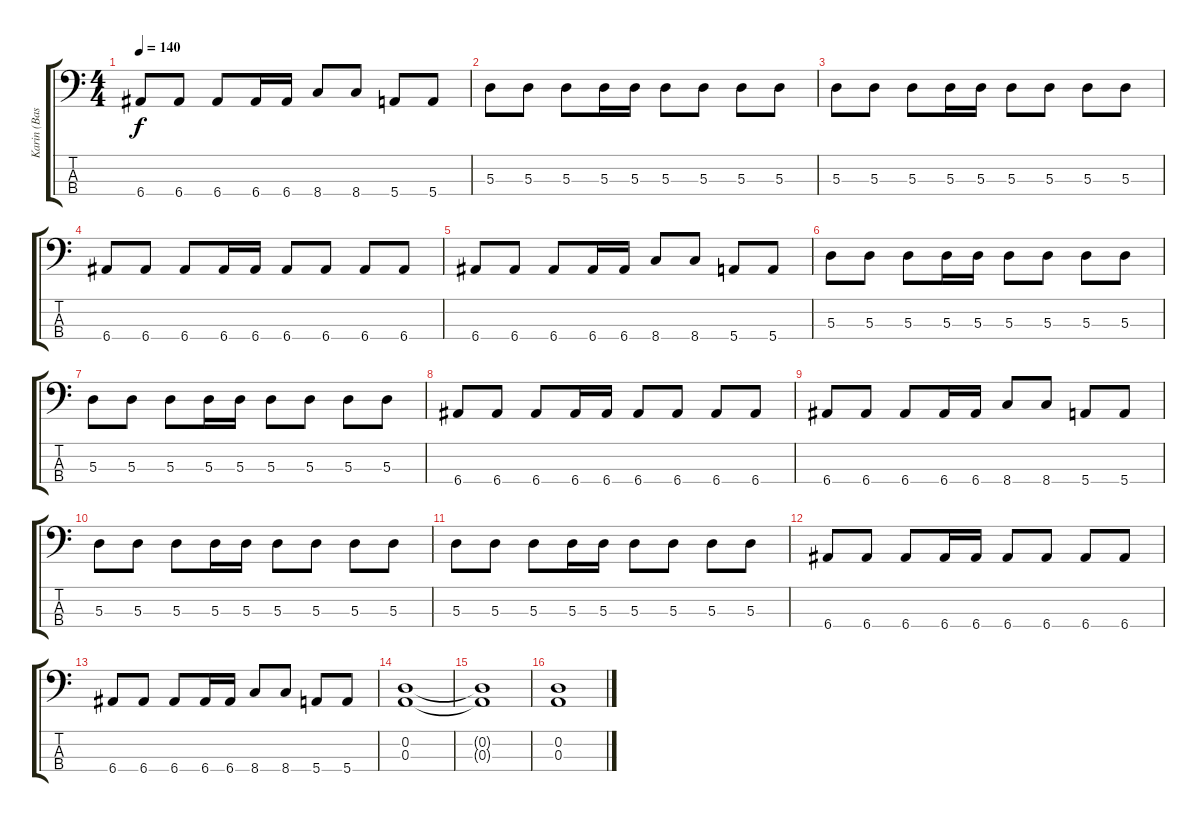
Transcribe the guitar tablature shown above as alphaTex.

\track ("Karin (Bass)" "Karin (Bas") {instrument electricbassfinger}
\staff {score tabs}
\tuning (G2 D2 A1 E1) {hide}
\ts (4 4)
\tempo 140
\clef f4
\ks c
6.4.8{dy f} 6.4.8 6.4.8 6.4.16 6.4.16 8.4.8 8.4.8 5.4.8 5.4.8 |
5.3.8 5.3.8 5.3.8 5.3.16 5.3.16 5.3.8 5.3.8 5.3.8 5.3.8 |
5.3.8 5.3.8 5.3.8 5.3.16 5.3.16 5.3.8 5.3.8 5.3.8 5.3.8 |
6.4.8 6.4.8 6.4.8 6.4.16 6.4.16 6.4.8 6.4.8 6.4.8 6.4.8 |
6.4.8 6.4.8 6.4.8 6.4.16 6.4.16 8.4.8 8.4.8 5.4.8 5.4.8 |
5.3.8 5.3.8 5.3.8 5.3.16 5.3.16 5.3.8 5.3.8 5.3.8 5.3.8 |
5.3.8 5.3.8 5.3.8 5.3.16 5.3.16 5.3.8 5.3.8 5.3.8 5.3.8 |
6.4.8 6.4.8 6.4.8 6.4.16 6.4.16 6.4.8 6.4.8 6.4.8 6.4.8 |
6.4.8 6.4.8 6.4.8 6.4.16 6.4.16 8.4.8 8.4.8 5.4.8 5.4.8 |
5.3.8 5.3.8 5.3.8 5.3.16 5.3.16 5.3.8 5.3.8 5.3.8 5.3.8 |
5.3.8 5.3.8 5.3.8 5.3.16 5.3.16 5.3.8 5.3.8 5.3.8 5.3.8 |
6.4.8 6.4.8 6.4.8 6.4.16 6.4.16 6.4.8 6.4.8 6.4.8 6.4.8 |
6.4.8 6.4.8 6.4.8 6.4.16 6.4.16 8.4.8 8.4.8 5.4.8 5.4.8 |
(0.2 0.3).1 |
(0.2{t} 0.3{t}).1 |
(0.2 0.3).1
